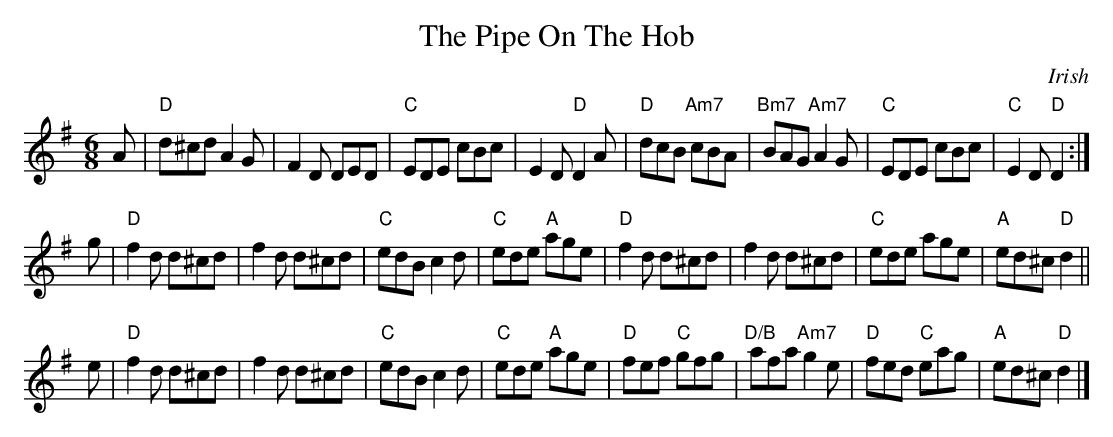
X:1
T: Pipe On The Hob, The
O:Irish
M:6/8
L:1/8
K:DMix
A |\
"D"d^cd A2G | F2D DED | "C"EDE cBc | E2D "D"D2A |\
"D"dcB "Am7"cBA | "Bm7"BAG "Am7"A2G | "C"EDE cBc | "C"E2D "D"D2 :|
g |\
"D"f2d d^cd | f2d d^cd | "C"edB c2d | "C"ede "A"age |\
"D"f2d d^cd | f2d d^cd | "C"ede age | "A"ed^c "D"d2 ||
e |\
"D"f2d d^cd | f2d d^cd | "C"edB c2d | "C"ede "A"age |\
"D"fef "C"gfg | "D/B"afa "Am7"g2e | "D"fed "C"eag | "A"ed^c "D"d2 |]
